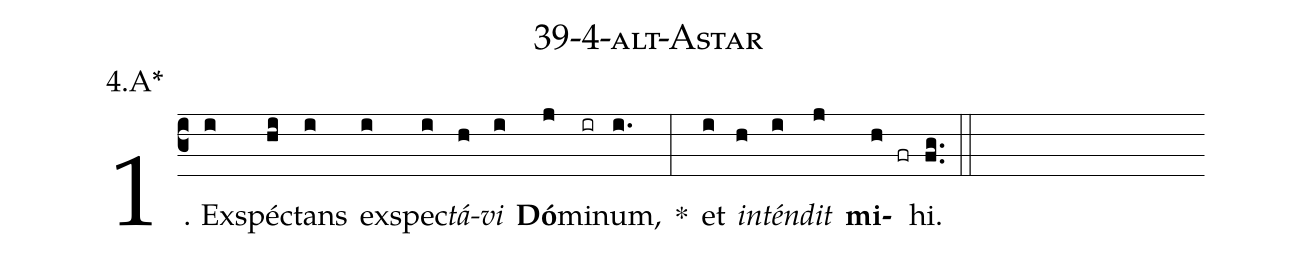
name: 39-4-alt-Astar;
annotation: 4.A*;
%%
(c3)1. Ex(i)spéc(hi)tans(i) ex(i)spec(i)<i>tá</i>(h)<i>vi</i>(i) <b>Dó</b>(j)mi(ir)num,(i.) *(:) et(i) <i>in</i>(h)<i>tén</i>(i)<i>dit</i>(j) <b>mi</b>(h fr)hi.(fg..) (::)
